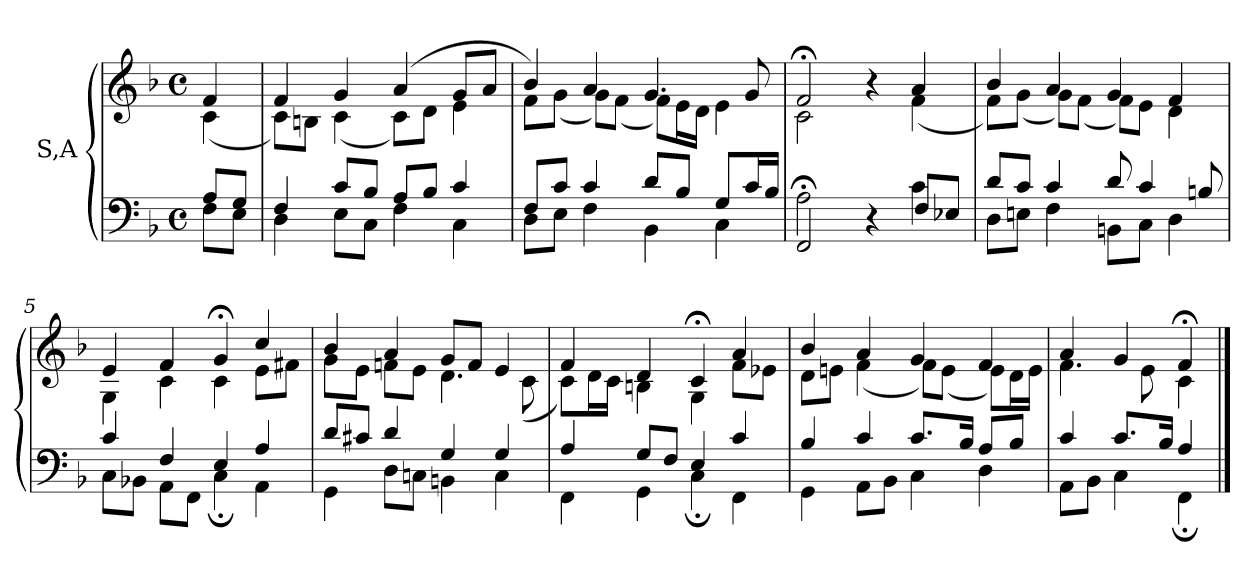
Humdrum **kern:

**kern	**kern
*part1	*part1
*staff2	*staff1
*I"S,A	*
!!LO:LB:g=z
*clefF4	*clefG2
*k[b-]	*k[b-]
*M4/4	*M4/4
*met(c)	*met(c)
=	=
*^	*^
8AL	8FL	4f	(<4c
8GJ	8EJ	.	.
=1	=1	=1	=1
4F	4D	4f	8cL)
.	.	.	8BnJ
8cL	8EL	4g	(<4c
8B-J	8CJ	.	.
8AL	4F	(>4a	8cL)
8B-J	.	.	8dJ
4c	4C	8gL	4e
.	.	8aJ	.
=2	=2	=2	=2
8FL	8DL	4b-)	8fL
8cJ	8EJ	.	(<8gJ
4c	4F	4a	8gL)
.	.	.	(<8fJ
8dL	4BB-	4.g	8fL)
8B-J	.	.	16eL
.	.	.	16dJJ
8GL	4C	.	4e
16cL	.	8g	.
16B-JJ	.	.	.
=3	=3	=3	=3
*	*^	*	*^
2ryy	2A	2FF;	2f;<	2c	2ryy
4ryy	4r	4ryy	4r	4ryy	4ryy
4ryy	4c	8FL	4a	(<4f	4ryy
.	.	8E-XJ	.	.	.
*	*v	*v	*	*	*
*	*	*	*v	*v
!!LO:LB:g=z
=4	=4	=4	=4
8dL	8DL	4b-	8fL)
8cJ	8EnJ	.	(<8gJ
4c	4F	4a	8gL)
.	.	.	(<8fJ
8d	8BBnL	4g	8fL)
4c	8CJ	.	8eJ
.	4D	4f	4d
8Bn	.	.	.
=5	=5	=5	=5
4c	8CL	4e	4G
.	8BB-XJ	.	.
4F	8AAL	4f	4c
.	8FFJ	.	.
4E	4C;	4g;<	4c
4A	4AA	4cc	8eL
.	.	.	8f#XJ
=6	=6	=6	=6
8dL	4GG	4b-	8gL
8c#XJ	.	.	8eJ
4d	8DL	4a	8fnL
.	8CnJ	.	8eJ
4G	4BBn	8gL	4.d
.	.	8fJ	.
4G	4C	4e	.
.	.	.	(<8c
!!LO:LB:g=z	!!
=7	=7	=7	=7
4A	4FF	4f	8cL)
.	.	.	16dL
.	.	.	16cJJ
8GL	4GG	4d	4Bn
8FJ	.	.	.
4E	4C;	4c;<	4G
4c	4FF	4a	8fL
.	.	.	8e-XJ
=8	=8	=8	=8
4B-	4GG	4b-	8dL
.	.	.	8enJ
4c	8AAL	4a	(<4f
.	8BB-J	.	.
8.cL	4C	4g	8fL)
.	.	.	(<8eJ
16B-Jk	.	.	.
8AL	4D	4f	8eL)
8B-J	.	.	16dL
.	.	.	16eJJ
=9	=9	=9	=9
4c	8AAL	4a	4.f
.	8BB-J	.	.
8.cL	4C	4g	.
.	.	.	8e
16B-Jk	.	.	.
4A	4FF;	4f;<	4c
*v	*v	*	*
*	*v	*v
==	==
*-	*-
